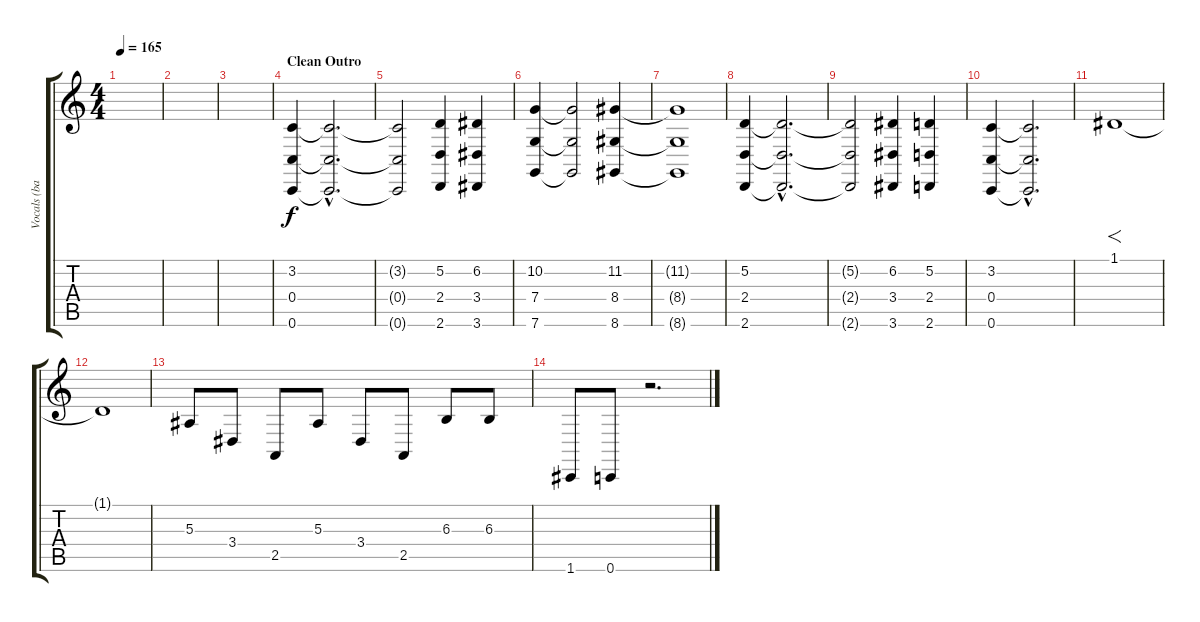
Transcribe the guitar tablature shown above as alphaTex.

\track ("Vocals (back-up)" "Vocals (ba") {instrument lead2sawtooth}
\staff {score tabs}
\tuning (D4 A3 F3 C3 G2 C2) {hide}
\ts (4 4)
\tempo 165
\clef g2
\ks c
|
|
|
\section ("" "Clean Outro")
(3.2 0.4 0.6).4{instrument churchorgan} (3.2{hac t} 0.4{hac t} 0.6{hac t}).2{d} |
(3.2{t} 0.4{t} 0.6{t}).2 (5.2 2.4 2.6).4 (6.2 3.4 3.6).4 |
(10.2 7.4 7.6).4 (10.2{t} 7.4{t} 7.6{t}).2 (11.2 8.4 8.6).4 |
(11.2{t} 8.4{t} 8.6{t}).1 |
(5.2 2.4 2.6).4 (5.2{hac t} 2.4{hac t} 2.6{hac t}).2{d} |
(5.2{t} 2.4{t} 2.6{t}).2 (6.2 3.4 3.6).4 (5.2 2.4 2.6).4 |
(3.2 0.4 0.6).4 (3.2{hac t} 0.4{hac t} 0.6{hac t}).2{d} |
1.1.1{f instrument applause} |
1.1{t}.1 |
5.3.8{instrument synthdrum} 3.4.8 2.5.8 5.3.8 3.4.8 2.5.8 6.3.8 6.3.8 |
1.6.8 0.6.8 r.2{d}
